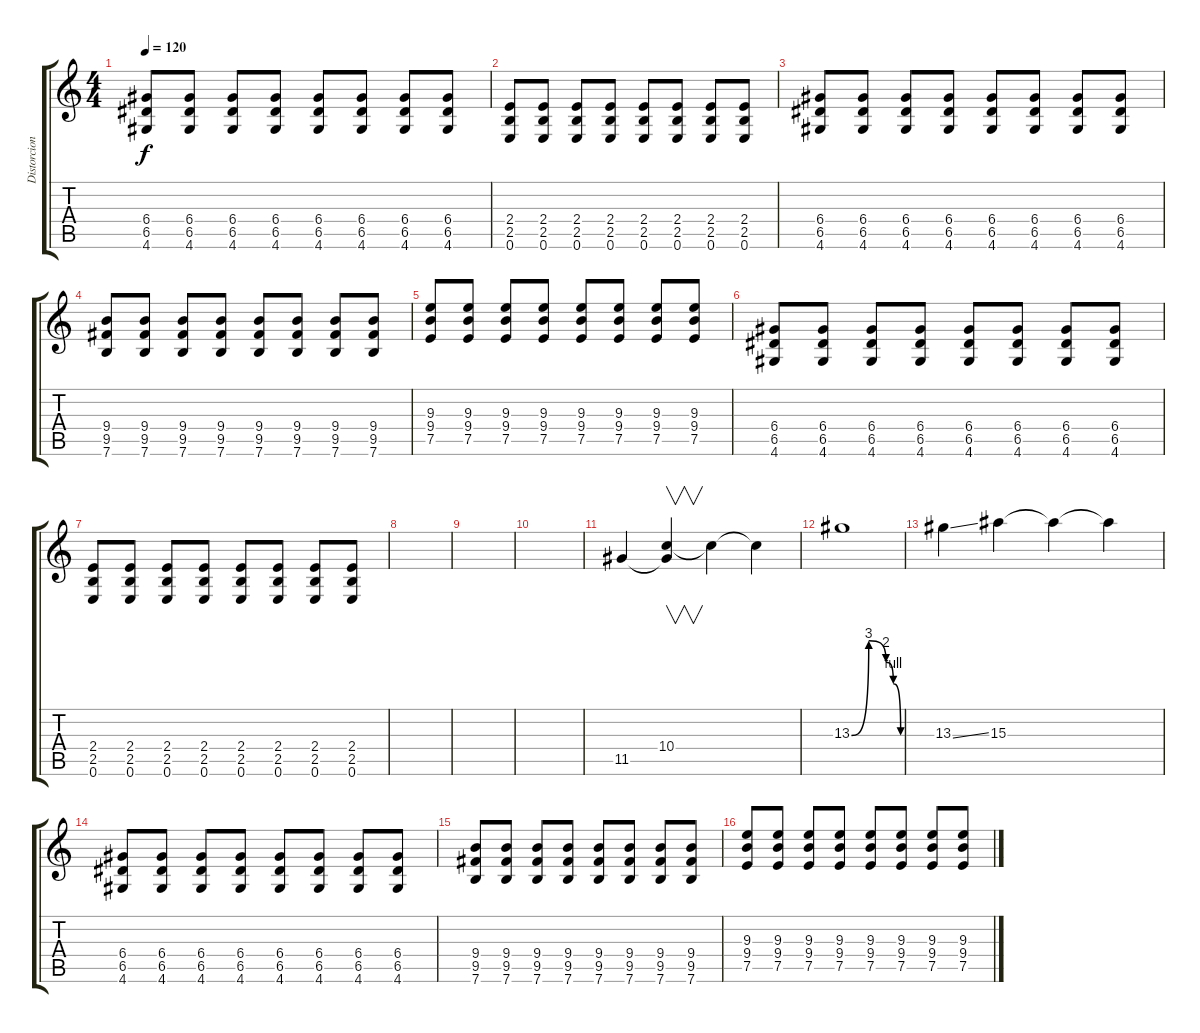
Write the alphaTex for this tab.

\track ("Distorcion" "Distorcion") {instrument overdrivenguitar}
\staff {score tabs}
\tuning (E4 B3 G3 D3 A2 E2) {hide}
\ts (4 4)
\tempo 120
\clef g2
\ks c
(6.4 6.5 4.6).8{dy f} (6.4 6.5 4.6).8 (6.4 6.5 4.6).8 (6.4 6.5 4.6).8 (6.4 6.5 4.6).8 (6.4 6.5 4.6).8 (6.4 6.5 4.6).8 (6.4 6.5 4.6).8 |
(2.4 2.5 0.6).8 (2.4 2.5 0.6).8 (2.4 2.5 0.6).8 (2.4 2.5 0.6).8 (2.4 2.5 0.6).8 (2.4 2.5 0.6).8 (2.4 2.5 0.6).8 (2.4 2.5 0.6).8 |
(6.4 6.5 4.6).8 (6.4 6.5 4.6).8 (6.4 6.5 4.6).8 (6.4 6.5 4.6).8 (6.4 6.5 4.6).8 (6.4 6.5 4.6).8 (6.4 6.5 4.6).8 (6.4 6.5 4.6).8 |
(9.4 9.5 7.6).8 (9.4 9.5 7.6).8 (9.4 9.5 7.6).8 (9.4 9.5 7.6).8 (9.4 9.5 7.6).8 (9.4 9.5 7.6).8 (9.4 9.5 7.6).8 (9.4 9.5 7.6).8 |
(9.3 9.4 7.5).8 (9.3 9.4 7.5).8 (9.3 9.4 7.5).8 (9.3 9.4 7.5).8 (9.3 9.4 7.5).8 (9.3 9.4 7.5).8 (9.3 9.4 7.5).8 (9.3 9.4 7.5).8 |
(6.4 6.5 4.6).8 (6.4 6.5 4.6).8 (6.4 6.5 4.6).8 (6.4 6.5 4.6).8 (6.4 6.5 4.6).8 (6.4 6.5 4.6).8 (6.4 6.5 4.6).8 (6.4 6.5 4.6).8 |
(2.4 2.5 0.6).8 (2.4 2.5 0.6).8 (2.4 2.5 0.6).8 (2.4 2.5 0.6).8 (2.4 2.5 0.6).8 (2.4 2.5 0.6).8 (2.4 2.5 0.6).8 (2.4 2.5 0.6).8 |
|
|
|
11.5.4 (10.4 11.5{t}).4{v} 10.4{t}.4 10.4{t}.4 |
13.3{be (custom 0 0 21 12 42 8 51 4 60 0)}.1 |
13.3{ss}.4 15.3.4 15.3{t}.4 15.3{t}.4 |
(6.4 6.5 4.6).8 (6.4 6.5 4.6).8 (6.4 6.5 4.6).8 (6.4 6.5 4.6).8 (6.4 6.5 4.6).8 (6.4 6.5 4.6).8 (6.4 6.5 4.6).8 (6.4 6.5 4.6).8 |
(9.4 9.5 7.6).8 (9.4 9.5 7.6).8 (9.4 9.5 7.6).8 (9.4 9.5 7.6).8 (9.4 9.5 7.6).8 (9.4 9.5 7.6).8 (9.4 9.5 7.6).8 (9.4 9.5 7.6).8 |
(9.3 9.4 7.5).8 (9.3 9.4 7.5).8 (9.3 9.4 7.5).8 (9.3 9.4 7.5).8 (9.3 9.4 7.5).8 (9.3 9.4 7.5).8 (9.3 9.4 7.5).8 (9.3 9.4 7.5).8
